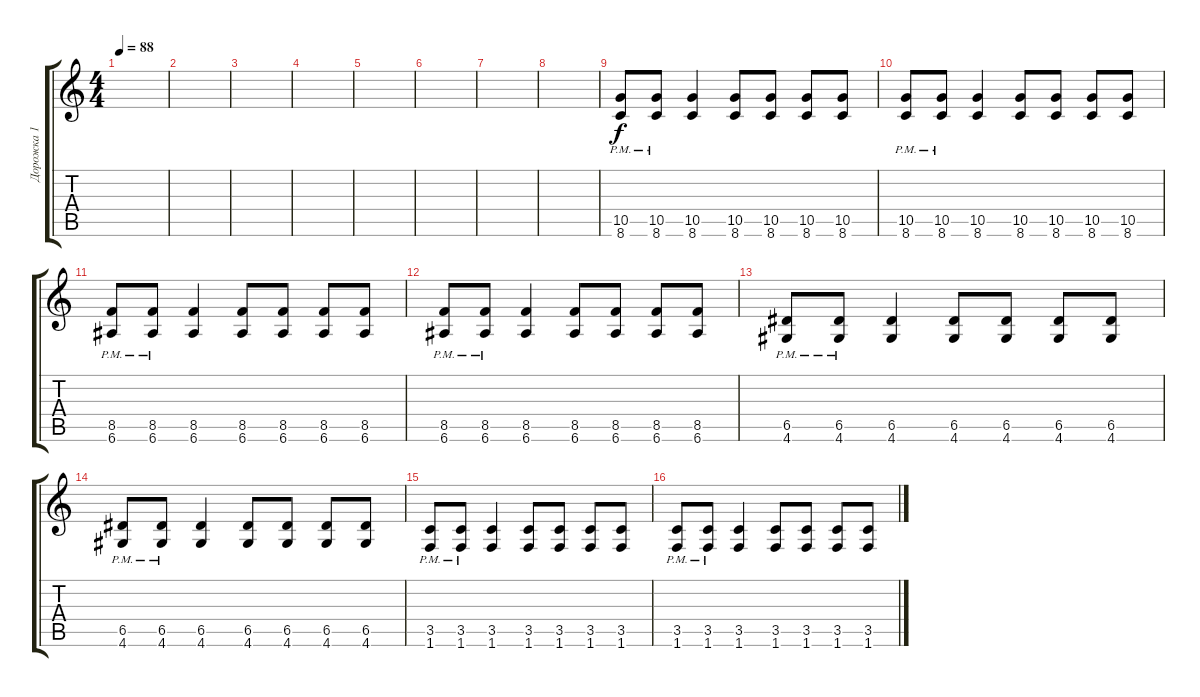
\track ("Дорожка 1" "Дорожка 1") {instrument distortionguitar}
\staff {score tabs}
\tuning (E4 B3 G3 D3 A2 E2) {hide}
\ts (4 4)
\tempo 88
\clef g2
\ks c
|
|
|
|
|
|
|
|
(10.5 8.6{pm}).8 (10.5 8.6{pm}).8 (10.5 8.6).4 (10.5 8.6).8 (10.5 8.6).8 (10.5 8.6).8 (10.5 8.6).8 |
(10.5 8.6{pm}).8 (10.5 8.6{pm}).8 (10.5 8.6).4 (10.5 8.6).8 (10.5 8.6).8 (10.5 8.6).8 (10.5 8.6).8 |
(8.5 6.6{pm}).8 (8.5 6.6{pm}).8 (8.5 6.6).4 (8.5 6.6).8 (8.5 6.6).8 (8.5 6.6).8 (8.5 6.6).8 |
(8.5 6.6{pm}).8 (8.5 6.6{pm}).8 (8.5 6.6).4 (8.5 6.6).8 (8.5 6.6).8 (8.5 6.6).8 (8.5 6.6).8 |
(6.5 4.6{pm}).8 (6.5 4.6{pm}).8 (6.5 4.6).4 (6.5 4.6).8 (6.5 4.6).8 (6.5 4.6).8 (6.5 4.6).8 |
(6.5 4.6{pm}).8 (6.5 4.6{pm}).8 (6.5 4.6).4 (6.5 4.6).8 (6.5 4.6).8 (6.5 4.6).8 (6.5 4.6).8 |
(3.5 1.6{pm}).8 (3.5 1.6{pm}).8 (3.5 1.6).4 (3.5 1.6).8 (3.5 1.6).8 (3.5 1.6).8 (3.5 1.6).8 |
(3.5 1.6{pm}).8 (3.5 1.6{pm}).8 (3.5 1.6).4 (3.5 1.6).8 (3.5 1.6).8 (3.5 1.6).8 (3.5 1.6).8
